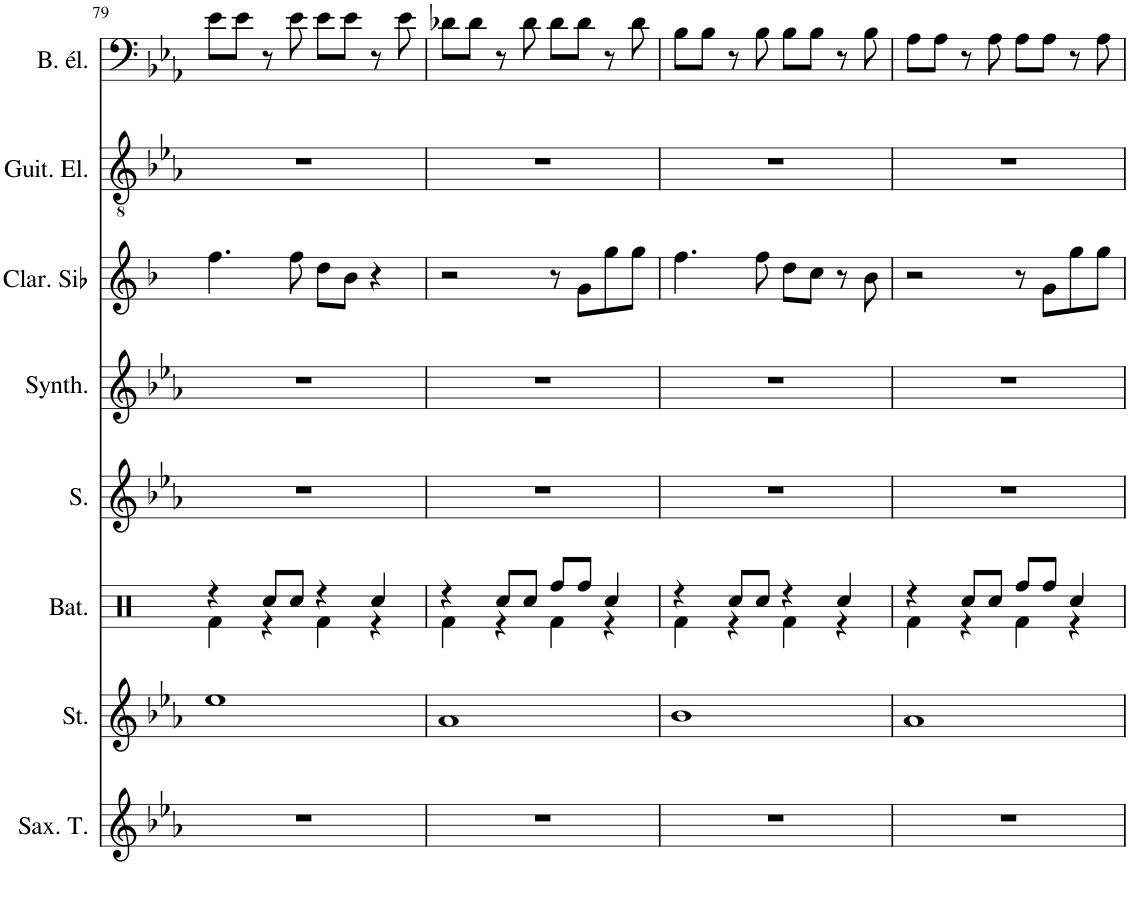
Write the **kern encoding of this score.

**kern	**kern	**kern	**kern	**kern	**kern	**kern	**kern
*part8	*part7	*part6	*part5	*part4	*part3	*part2	*part1
*staff8	*staff7	*staff6	*staff5	*staff4	*staff3	*staff2	*staff1
*I"Saxophone Ténor, Tenor Sax	*I"Cordes, String Ensemble 2	*I"Batterie	*I"Soprano, Choir Aahs	*I"Synthétiseur Pad, Pad 3 (polysynth)	*I"Clarinette en Sib	*I"Guitare électrique, Electric Guitar (clean)	*I"Basse électrique, Electric Bass (finger)
*I'Sax. T.	*I'St.	*I'Bat.	*I'S.	*I'Synth.	*I'Clar. Sib	*I'Guit. El.	*I'B. él.
!!LO:PB:g=z
*clefG2	*clefG2	*clefX	*clefG2	*clefG2	*clefG2	*clefGv2	*clefF4
*Trd8c14	*	*	*	*	*Trd1c2	*	*Trd7c12
*k[b-e-a-]	*k[b-e-a-]	*k[]	*k[b-e-a-]	*k[b-e-a-]	*k[b-]	*k[b-e-a-]	*k[b-e-a-]
*M4/4	*M4/4	*M4/4	*M4/4	*M4/4	*M4/4	*M4/4	*M4/4
=79	=79	=79	=79	=79	=79	=79	=79
*	*	*^	*	*	*	*	*
1r	1ee-	4r	4Rf\	1r	1r	4.ff\	1r	8e-\L
.	.	.	.	.	.	.	.	8e-\J
.	.	8Rcc/L	4r	.	.	.	.	8r
.	.	8Rcc/J	.	.	.	8ff\	.	8e-\
.	.	4r	4Rf\	.	.	8dd\L	.	8e-\L
.	.	.	.	.	.	8b-\J	.	8e-\J
.	.	4Rcc/	4r	.	.	4r	.	8r
.	.	.	.	.	.	.	.	8e-\
=80	=80	=80	=80	=80	=80	=80	=80	=80
1r	1a-	4r	4Rf\	1r	1r	2r	1r	8d-X\L
.	.	.	.	.	.	.	.	8d-\J
.	.	8Rcc/L	4r	.	.	.	.	8r
.	.	8Rcc/J	.	.	.	.	.	8d-\
.	.	8Rff/L	4Rf\	.	.	8r	.	8d-\L
.	.	8Rff/J	.	.	.	8g\L	.	8d-\J
.	.	4Rcc/	4r	.	.	8gg\	.	8r
.	.	.	.	.	.	8gg\J	.	8d-\
=81	=81	=81	=81	=81	=81	=81	=81	=81
1r	1b-	4r	4Rf\	1r	1r	4.ff\	1r	8B-\L
.	.	.	.	.	.	.	.	8B-\J
.	.	8Rcc/L	4r	.	.	.	.	8r
.	.	8Rcc/J	.	.	.	8ff\	.	8B-\
.	.	4r	4Rf\	.	.	8dd\L	.	8B-\L
.	.	.	.	.	.	8cc\J	.	8B-\J
.	.	4Rcc/	4r	.	.	8r	.	8r
.	.	.	.	.	.	8b-\	.	8B-\
=82	=82	=82	=82	=82	=82	=82	=82	=82
1r	1a-	4r	4Rf\	1r	1r	2r	1r	8A-\L
.	.	.	.	.	.	.	.	8A-\J
.	.	8Rcc/L	4r	.	.	.	.	8r
.	.	8Rcc/J	.	.	.	.	.	8A-\
.	.	8Rff/L	4Rf\	.	.	8r	.	8A-\L
.	.	8Rff/J	.	.	.	8g\L	.	8A-\J
.	.	4Rcc/	4r	.	.	8gg\	.	8r
.	.	.	.	.	.	8gg\J	.	8A-\
*	*	*v	*v	*	*	*	*	*
=	=	=	=	=	=	=	=
*-	*-	*-	*-	*-	*-	*-	*-
